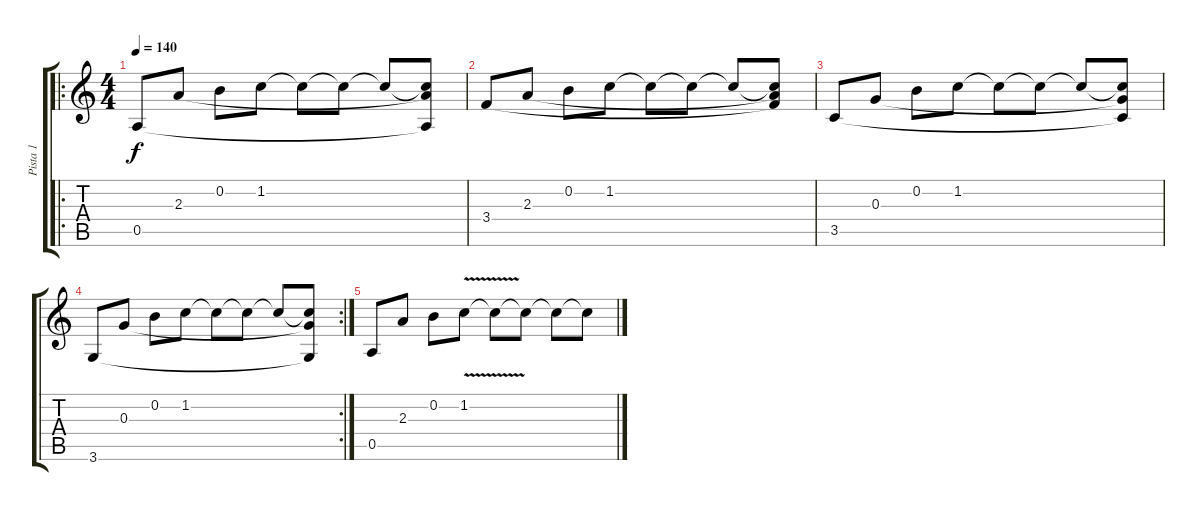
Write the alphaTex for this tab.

\track ("Pista 1" "Pista 1") {instrument electricguitarclean}
\staff {score tabs}
\tuning (E4 B3 G3 D3 A2 E2) {hide}
\ro
\ts (4 4)
\tempo 140
\clef g2
\ks c
0.5.8{dy f instrument electricguitarclean} 2.3.8 0.2.8 1.2.8 1.2{t}.8 1.2{t}.8 1.2{t}.8 (1.2{t} 2.3{t} 0.5{t}).8 |
3.4.8 2.3.8 0.2.8 1.2.8 1.2{t}.8 1.2{t}.8 1.2{t}.8 (1.2{t} 2.3{t} 3.4{t}).8 |
3.5.8 0.3.8 0.2.8 1.2.8 1.2{t}.8 1.2{t}.8 1.2{t}.8 (1.2{t} 0.3{t} 3.5{t}).8 |
\rc 2
3.6.8 0.3.8 0.2.8 1.2.8 1.2{t}.8 1.2{t}.8 1.2{t}.8 (1.2{t} 0.3{t} 3.6{t}).8 |
0.5.8 2.3.8 0.2.8 1.2{v}.8 1.2{t}.8 1.2{t}.8 1.2{t}.8 1.2{t}.8
